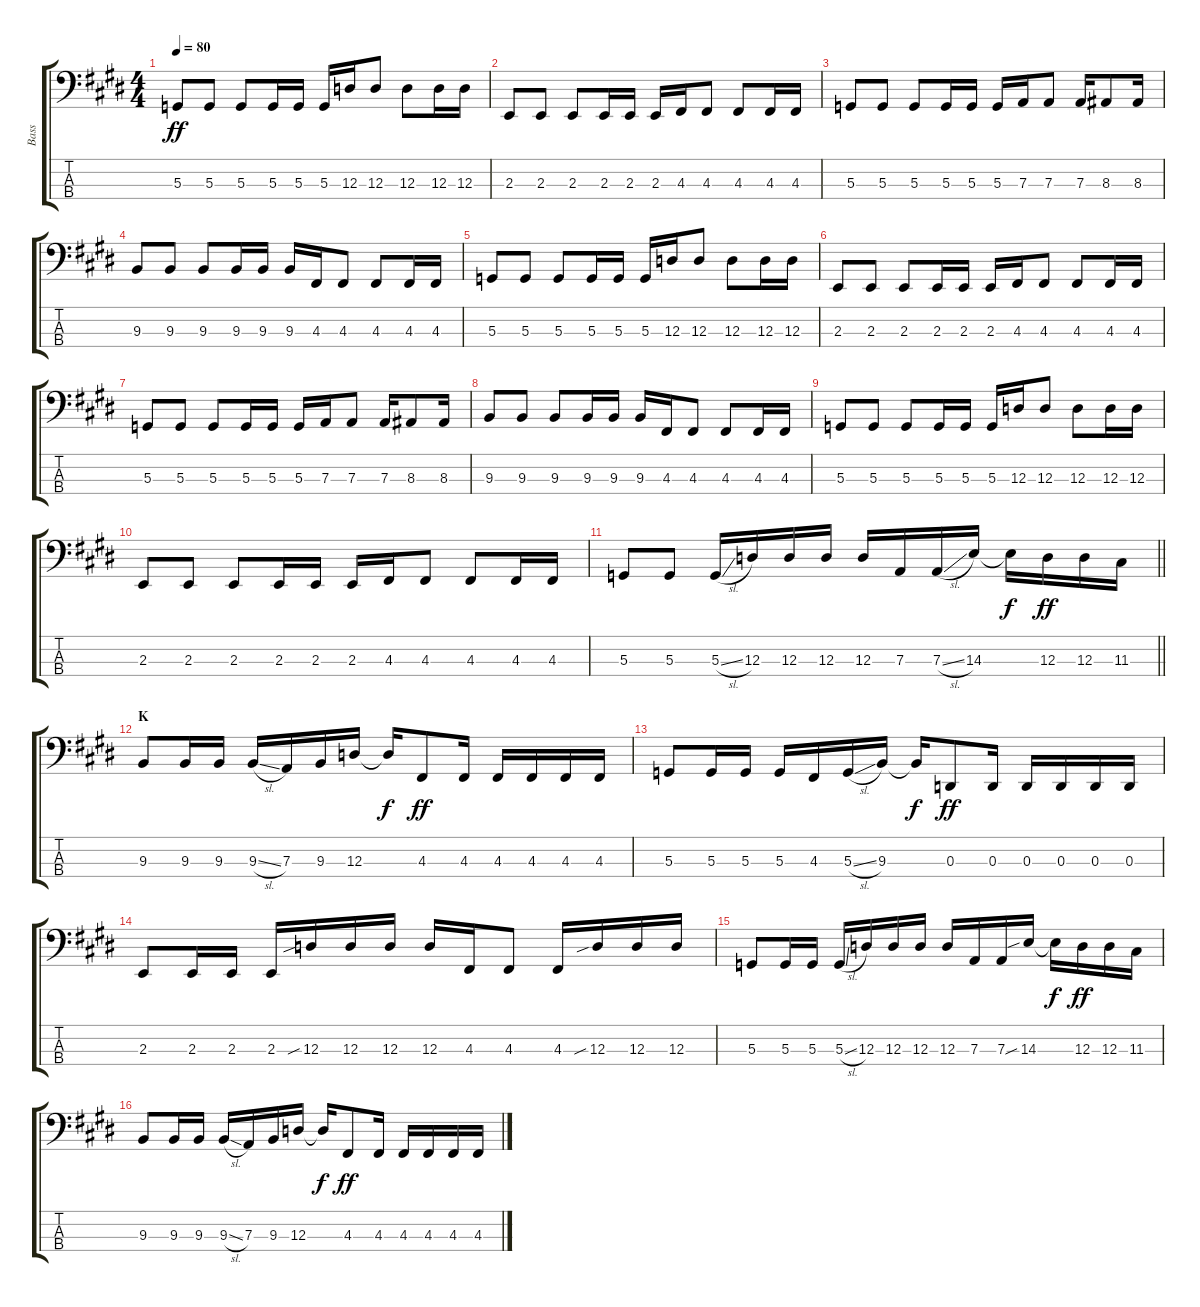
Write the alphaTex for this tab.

\track ("Bass" "Bass") {instrument electricbasspick}
\staff {score tabs}
\tuning (C2 G1 D1 B0) {hide}
\ts (4 4)
\tempo 80
\clef f4
\ks e
5.3.8{dy ff} 5.3.8 5.3.8 5.3.16 5.3.16 5.3.16 12.3.16 12.3.8 12.3.8 12.3.16 12.3.16 |
2.3.8 2.3.8 2.3.8 2.3.16 2.3.16 2.3.16 4.3.16 4.3.8 4.3.8 4.3.16 4.3.16 |
5.3.8 5.3.8 5.3.8 5.3.16 5.3.16 5.3.16 7.3.16 7.3.8 7.3.16 8.3.8 8.3.16 |
9.3.8 9.3.8 9.3.8 9.3.16 9.3.16 9.3.16 4.3.16 4.3.8 4.3.8 4.3.16 4.3.16 |
5.3.8 5.3.8 5.3.8 5.3.16 5.3.16 5.3.16 12.3.16 12.3.8 12.3.8 12.3.16 12.3.16 |
2.3.8 2.3.8 2.3.8 2.3.16 2.3.16 2.3.16 4.3.16 4.3.8 4.3.8 4.3.16 4.3.16 |
5.3.8 5.3.8 5.3.8 5.3.16 5.3.16 5.3.16 7.3.16 7.3.8 7.3.16 8.3.8 8.3.16 |
9.3.8 9.3.8 9.3.8 9.3.16 9.3.16 9.3.16 4.3.16 4.3.8 4.3.8 4.3.16 4.3.16 |
5.3.8 5.3.8 5.3.8 5.3.16 5.3.16 5.3.16 12.3.16 12.3.8 12.3.8 12.3.16 12.3.16 |
2.3.8 2.3.8 2.3.8 2.3.16 2.3.16 2.3.16 4.3.16 4.3.8 4.3.8 4.3.16 4.3.16 |
\barLineRight lightlight
5.3.8 5.3.8 5.3{sl}.16 12.3.16 12.3.16 12.3.16 12.3.16 7.3.16 7.3{sl}.16 14.3.16 14.3{t}.16{dy f} 12.3.16{dy ff} 12.3.16 11.3.16 |
\section ("" "K")
9.3.8 9.3.16 9.3.16 9.3{sl}.16 7.3.16 9.3.16 12.3.16 12.3{t}.16{dy f} 4.3.8{dy ff} 4.3.16 4.3.16 4.3.16 4.3.16 4.3.16 |
5.3.8 5.3.16 5.3.16 5.3.16 4.3.16 5.3{sl}.16 9.3.16 9.3{t}.16{dy f} 0.3.8{dy ff} 0.3.16 0.3.16 0.3.16 0.3.16 0.3.16 |
2.3.8 2.3.16 2.3.16 2.3.16 12.3{sib}.16 12.3.16 12.3.16 12.3.16 4.3.16 4.3.8 4.3.16 12.3{sib}.16 12.3.16 12.3.16 |
5.3.8 5.3.16 5.3.16 5.3{sl}.16 12.3.16 12.3.16 12.3.16 12.3.16 7.3.16 7.3.16 14.3{sib}.16 14.3{t}.16{dy f} 12.3.16{dy ff} 12.3.16 11.3.16 |
9.3.8 9.3.16 9.3.16 9.3{sl}.16 7.3.16 9.3.16 12.3.16 12.3{t}.16{dy f} 4.3.8{dy ff} 4.3.16 4.3.16 4.3.16 4.3.16 4.3.16
